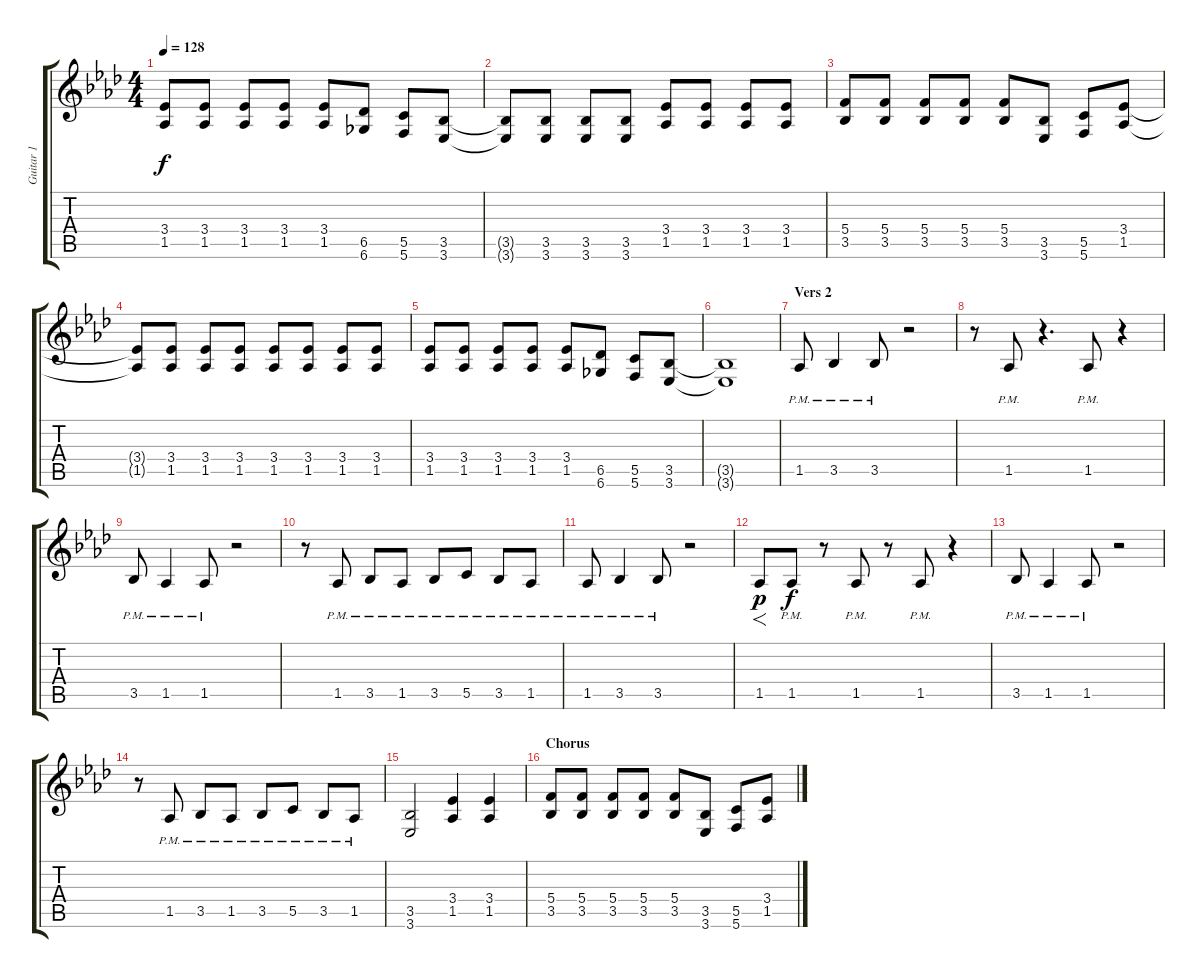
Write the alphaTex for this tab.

\track ("Guitar 1" "Guitar 1") {instrument distortionguitar}
\staff {score tabs}
\tuning (D4 A3 F3 C3 G2 C2) {hide}
\ts (4 4)
\tempo 128
\clef g2
\ks fminor
(3.4 1.5).8{dy f} (3.4 1.5).8 (3.4 1.5).8 (3.4 1.5).8 (3.4 1.5).8 (6.5 6.6).8 (5.5 5.6).8 (3.5 3.6).8 |
(3.5{t} 3.6{t}).8 (3.5 3.6).8 (3.5 3.6).8 (3.5 3.6).8 (3.4 1.5).8 (3.4 1.5).8 (3.4 1.5).8 (3.4 1.5).8 |
(5.4 3.5).8 (5.4 3.5).8 (5.4 3.5).8 (5.4 3.5).8 (5.4 3.5).8 (3.5 3.6).8 (5.5 5.6).8 (3.4 1.5).8 |
(3.4{t} 1.5{t}).8 (3.4 1.5).8 (3.4 1.5).8 (3.4 1.5).8 (3.4 1.5).8 (3.4 1.5).8 (3.4 1.5).8 (3.4 1.5).8 |
(3.4 1.5).8 (3.4 1.5).8 (3.4 1.5).8 (3.4 1.5).8 (3.4 1.5).8 (6.5 6.6).8 (5.5 5.6).8 (3.5 3.6).8 |
(3.5{t} 3.6{t}).1{volume 0} |
\section ("" "Vers 2")
1.5{pm}.8{volume 12} 3.5{pm}.4 3.5{pm}.8 r.2 |
r.8 1.5{pm}.8 r.4{d} 1.5{pm}.8 r.4 |
3.5{pm}.8 1.5{pm}.4 1.5{pm}.8 r.2 |
r.8 1.5{pm}.8 3.5{pm}.8 1.5{pm}.8 3.5{pm}.8 5.5{pm}.8 3.5{pm}.8 1.5{pm}.8 |
1.5{pm}.8 3.5{pm}.4 3.5{pm}.8 r.2 |
1.5.8{f dy p} 1.5{pm}.8{dy f} r.8 1.5{pm}.8 r.8 1.5{pm}.8 r.4 |
3.5{pm}.8 1.5{pm}.4 1.5{pm}.8 r.2 |
r.8 1.5{pm}.8 3.5{pm}.8 1.5{pm}.8 3.5{pm}.8 5.5{pm}.8 3.5{pm}.8 1.5{pm}.8 |
(3.5 3.6).2 (3.4 1.5).4 (3.4 1.5).4 |
\section ("" "Chorus")
(5.4 3.5).8 (5.4 3.5).8 (5.4 3.5).8 (5.4 3.5).8 (5.4 3.5).8 (3.5 3.6).8 (5.5 5.6).8 (3.4 1.5).8
